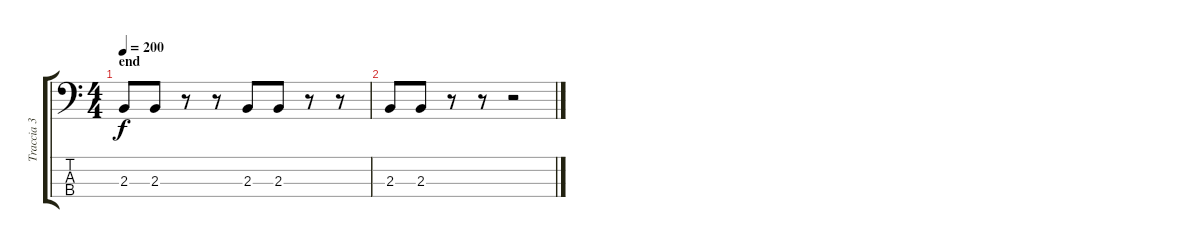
\track ("Traccia 3" "Traccia 3") {instrument electricbasspick}
\staff {score tabs}
\tuning (G2 D2 A1 E1) {hide}
\ts (4 4)
\section ("" "end")
\tempo 200
\clef f4
\ks c
2.3.8{dy f} 2.3.8 r.8 r.8 2.3.8 2.3.8 r.8 r.8 |
2.3.8 2.3.8 r.8 r.8 r.2
